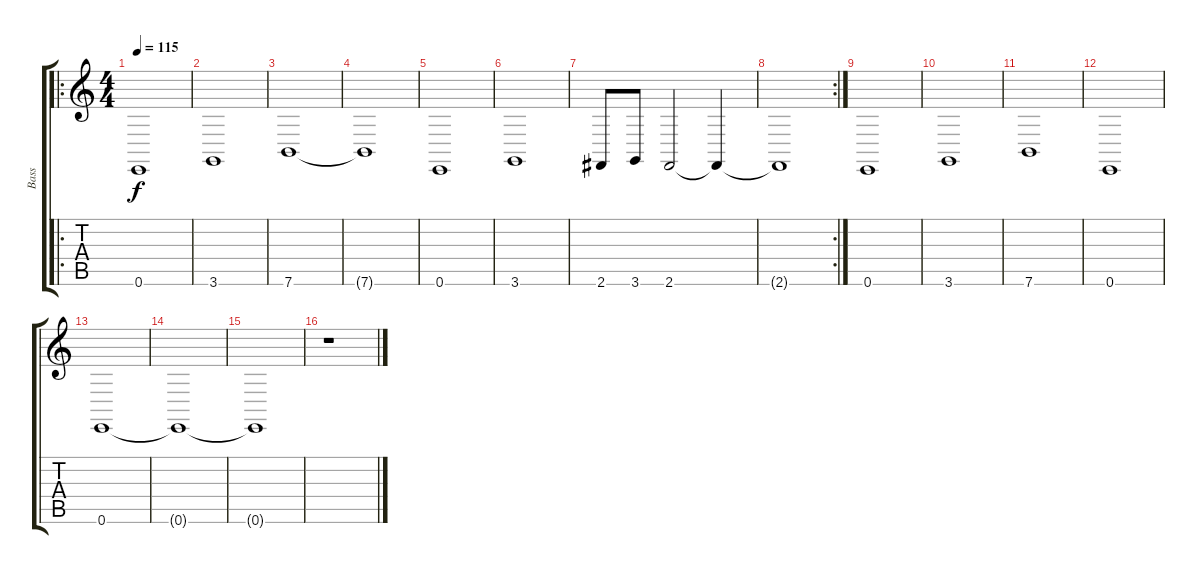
\track ("Bass" "Bass") {instrument clarinet}
\staff {score tabs}
\tuning (E4 B3 G3 D3 A2 E2) {hide}
\ro
\ts (4 4)
\tempo 115
\clef g2
\ks c
0.6.1{dy f} |
3.6.1 |
7.6.1 |
7.6{t}.1 |
0.6.1 |
3.6.1 |
2.6.8 3.6.8 2.6.2 2.6{t}.4 |
\rc 2
2.6{t}.1 |
0.6.1 |
3.6.1 |
7.6.1 |
0.6.1 |
0.6.1 |
0.6{t}.1 |
0.6{t}.1 |
r.1
